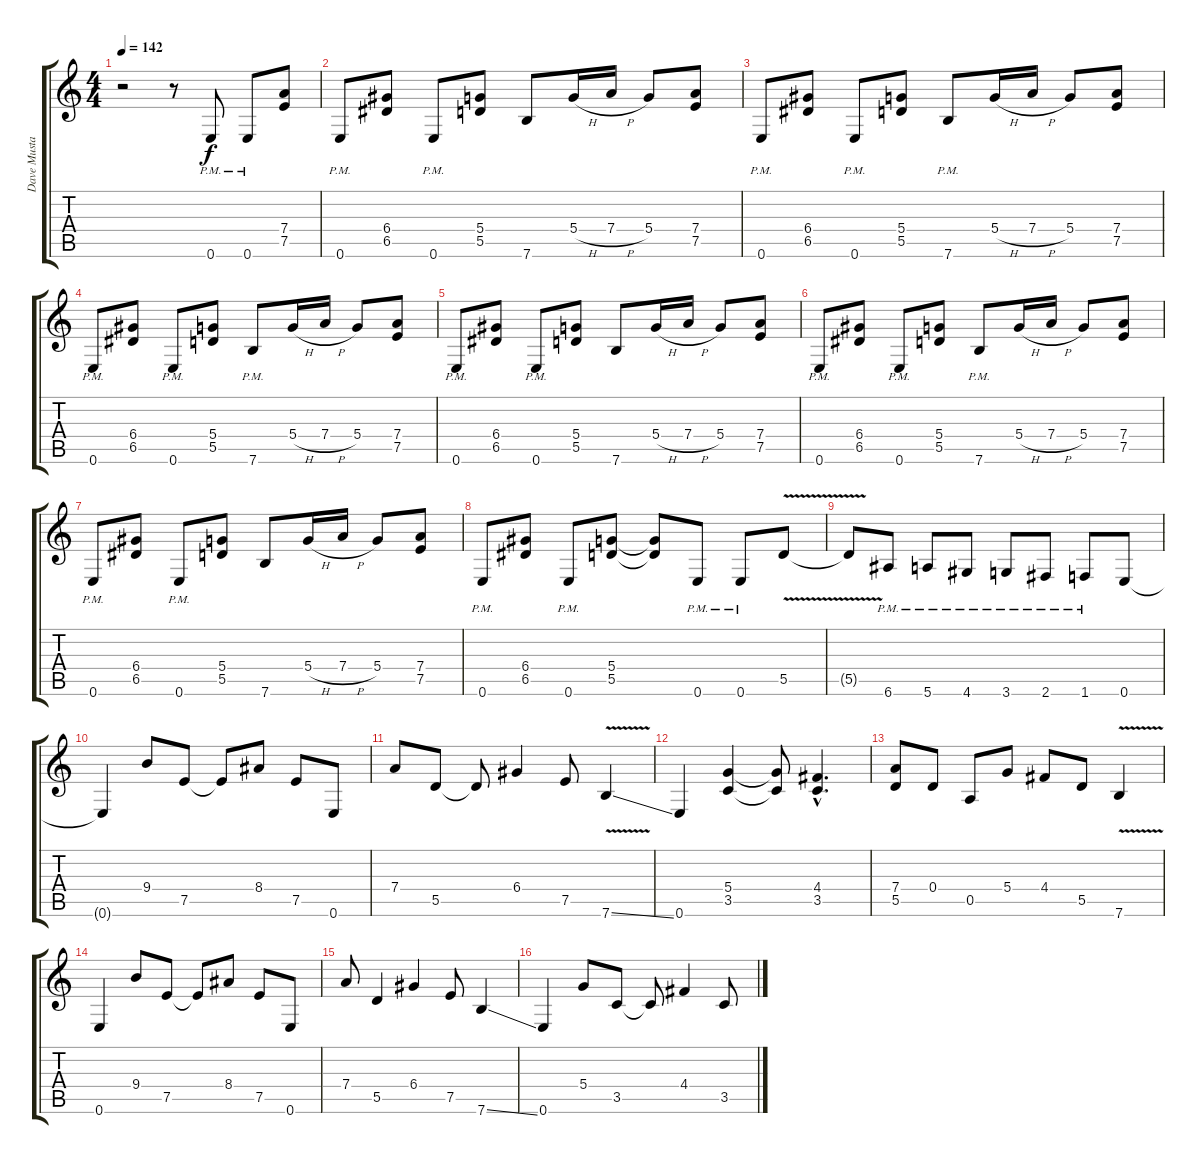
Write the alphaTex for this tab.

\track ("Dave Mustaine" "Dave Musta") {instrument distortionguitar}
\staff {score tabs}
\tuning (E4 B3 G3 D3 A2 E2) {hide}
\ts (4 4)
\tempo 142
\clef g2
\ks c
r.2{dy f} r.8 0.6{pm}.8 0.6{pm}.8 (7.4 7.5).8 |
0.6{pm}.8 (6.4 6.5).8 0.6{pm}.8 (5.4 5.5).8 7.6.8 5.4{h}.16 7.4{h}.16 5.4.8 (7.4 7.5).8 |
0.6{pm}.8 (6.4 6.5).8 0.6{pm}.8 (5.4 5.5).8 7.6{pm}.8 5.4{h}.16 7.4{h}.16 5.4.8 (7.4 7.5).8 |
0.6{pm}.8 (6.4 6.5).8 0.6{pm}.8 (5.4 5.5).8 7.6{pm}.8 5.4{h}.16 7.4{h}.16 5.4.8 (7.4 7.5).8 |
0.6{pm}.8 (6.4 6.5).8 0.6{pm}.8 (5.4 5.5).8 7.6.8 5.4{h}.16 7.4{h}.16 5.4.8 (7.4 7.5).8 |
0.6{pm}.8 (6.4 6.5).8 0.6{pm}.8 (5.4 5.5).8 7.6{pm}.8 5.4{h}.16 7.4{h}.16 5.4.8 (7.4 7.5).8 |
0.6{pm}.8 (6.4 6.5).8 0.6{pm}.8 (5.4 5.5).8 7.6.8 5.4{h}.16 7.4{h}.16 5.4.8 (7.4 7.5).8 |
0.6{pm}.8 (6.4 6.5).8 0.6{pm}.8 (5.4 5.5).8 (5.4{t} 5.5{t}).8 0.6{pm}.8 0.6{pm}.8 5.5{v}.8 |
5.5{t}.8 6.6{pm}.8 5.6{pm}.8 4.6{pm}.8 3.6{pm}.8 2.6{pm}.8 1.6{pm}.8 0.6.8 |
0.6{t}.4 9.4.8 7.5.8 7.5{t}.8 8.4.8 7.5.8 0.6.8 |
7.4.8 5.5.8 5.5{t}.8 6.4.4 7.5.8 7.6{v ss}.4 |
0.6.4 (5.4 3.5).4 (5.4{t} 3.5{t}).8 (4.4{hac} 3.5{hac}).4{d} |
(7.4 5.5).8 0.4.8 0.5.8 5.4.8 4.4.8 5.5.8 7.6{v}.4 |
0.6.4 9.4.8 7.5.8 7.5{t}.8 8.4.8 7.5.8 0.6.8 |
7.4.8 5.5.4 6.4.4 7.5.8 7.6{ss}.4 |
0.6.4 5.4.8 3.5.8 3.5{t}.8 4.4.4 3.5.8
